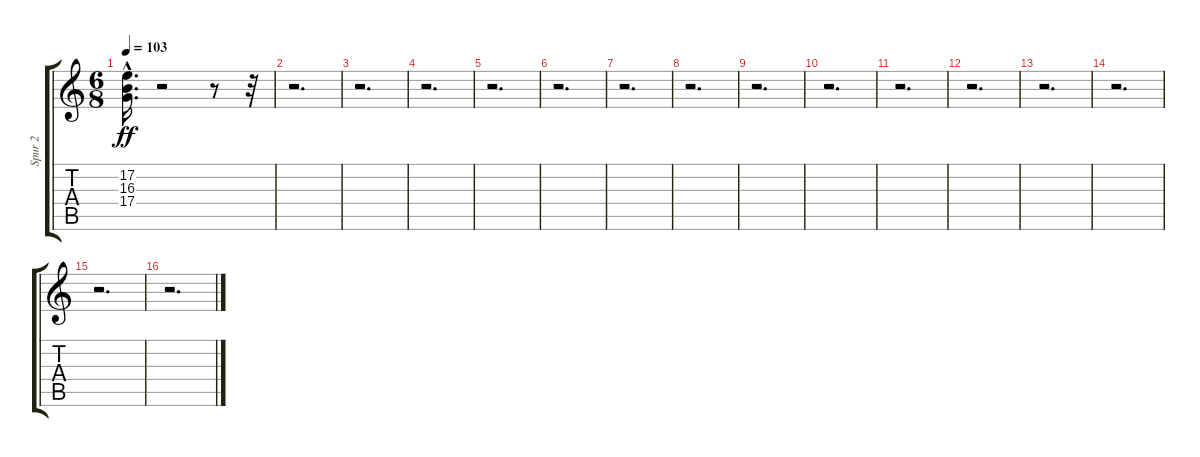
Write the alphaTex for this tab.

\track ("Spur 2" "Spur 2") {instrument acousticgrandpiano}
\staff {score tabs}
\tuning (E4 B3 G3 D3 A2 E2) {hide}
\ts (6 8)
\tempo 103
\clef g2
\ks c
(17.2{hac} 16.3{hac} 17.4{hac}).16{d dy ff} r.2 r.8 r.32 |
r.2{d} |
r.2{d} |
r.2{d} |
r.2{d} |
r.2{d} |
r.2{d} |
r.2{d} |
r.2{d} |
r.2{d} |
r.2{d} |
r.2{d} |
r.2{d} |
r.2{d} |
r.2{d} |
r.2{d}
